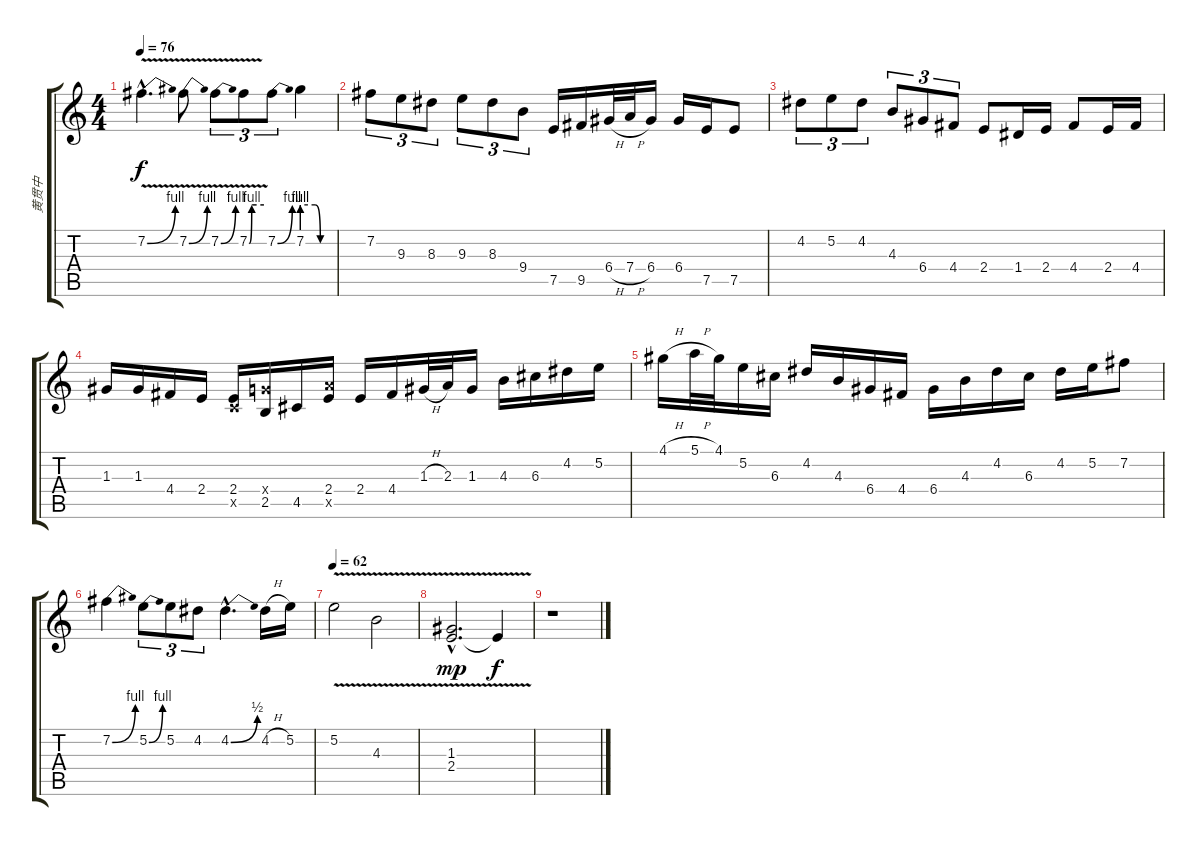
\track ("黄贯中" "黄贯中") {instrument overdrivenguitar}
\staff {score tabs}
\tuning (E4 B3 G3 D3 A2 E2) {hide}
\ts (4 4)
\tempo 76
\clef g2
\ks c
7.2{be (bend 0 0 60 4) v hac}.4{d dy f} 7.2{be (bend 0 0 60 4) v}.8 7.2{be (bend 0 0 60 4) v}.8{tu (3 2)} 7.2{be (custom 0 0 10 4 15 4 30 4 60 4) v}.8{tu (3 2)} 7.2{be (bend 0 0 60 4)}.8{tu (3 2)} 7.2{be (custom 0 4 25 4 35 0 60 0)}.4 |
7.2.8{tu (3 2)} 9.3.8{tu (3 2)} 8.3.8{tu (3 2)} 9.3.8{tu (3 2)} 8.3.8{tu (3 2)} 9.4.8{tu (3 2)} 7.5.16 9.5.16 6.4{h}.32 7.4{h}.32 6.4.16 6.4.16 7.5.16 7.5.8 |
4.2.8{tu (3 2)} 5.2.8{tu (3 2)} 4.2.8{tu (3 2)} 4.3.8{tu (3 2)} 6.4.8{tu (3 2)} 4.4.8{tu (3 2)} 2.4.8 1.4.16 2.4.16 4.4.8 2.4.16 4.4.16 |
1.3.16 1.3.16 4.4.16 2.4.16 (2.4 3.5{x}).16 (5.4{x} 2.5).16 4.5.16 (2.4 12.5{x}).16 2.4.16 4.4.16 1.3{h}.32 2.3.32 1.3.16 4.3.16 6.3.16 4.2.16 5.2.16 |
4.1{h}.16 5.1{h}.32 4.1.32 5.2.16 6.3.16 4.2.16 4.3.16 6.4.16 4.4.16 6.4.16 4.3.16 4.2.16 6.3.16 4.2.16 5.2.16 7.2.8 |
7.2{be (bend 0 0 60 4)}.4 5.2{be (bend 0 0 60 4)}.8{tu (3 2)} 5.2.8{tu (3 2)} 4.2.8{tu (3 2)} 4.2{be (bend 0 0 60 2) hac}.4{d} 4.2{h}.16 5.2.16 |
\tempo 62
5.2{v}.2 4.3{v}.2 |
(1.3{v hac} 2.4{v hac}).2{d dy mp} 2.4{t}.4{dy f} |
r.1
